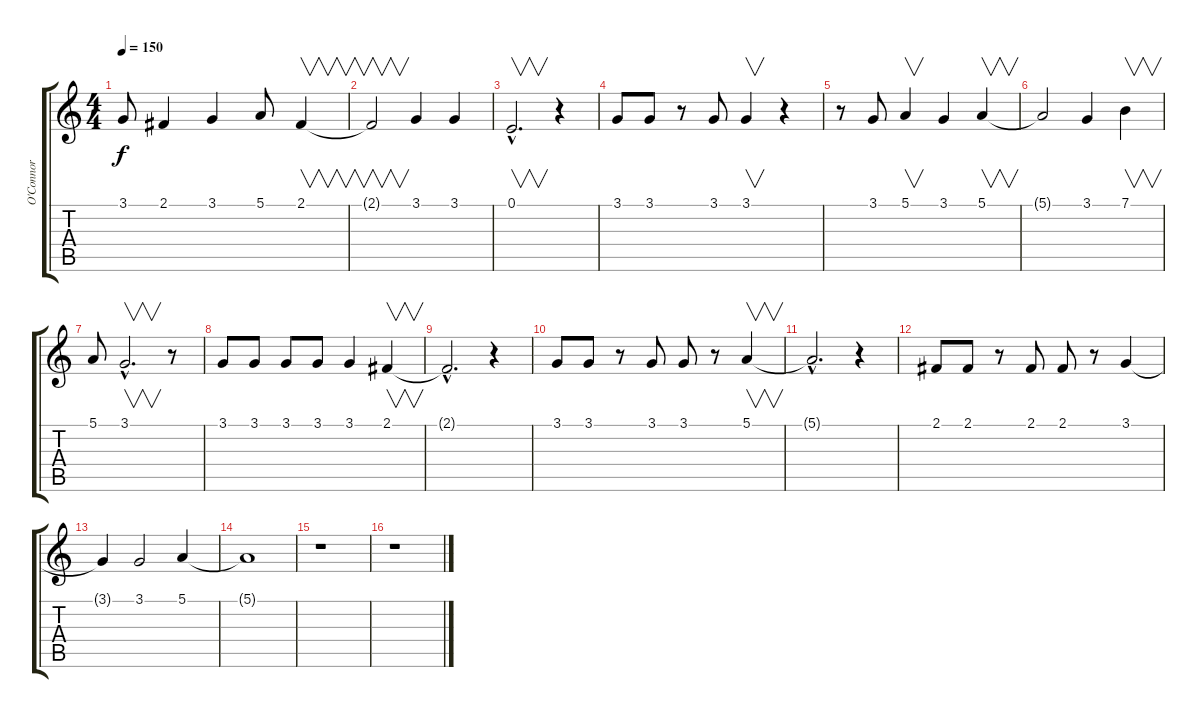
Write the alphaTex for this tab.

\track ("O'Connor" "O'Connor") {instrument cello}
\staff {score tabs}
\tuning (E4 B3 G3 D3 A2 E2) {hide}
\ts (4 4)
\tempo 150
\clef g2
\ks c
3.1{t}.8{dy f} 2.1.4 3.1.4 5.1.8 2.1.4{v} |
2.1{t}.2{v} 3.1.4 3.1.4 |
0.1{hac}.2{v d} r.4 |
3.1.8 3.1.8 r.8 3.1.8 3.1.4{v} r.4 |
r.8 3.1.8 5.1.4{v} 3.1.4 5.1.4{v} |
5.1{t}.2 3.1.4 7.1.4{v} |
5.1.8 3.1{hac}.2{v d} r.8 |
3.1.8 3.1.8 3.1.8 3.1.8 3.1.4 2.1.4{v} |
2.1{hac t}.2{d} r.4 |
3.1.8 3.1.8 r.8 3.1.8 3.1.8 r.8 5.1.4{v} |
5.1{hac t}.2{d} r.4 |
2.1.8 2.1.8 r.8 2.1.8 2.1.8 r.8 3.1.4 |
3.1{t}.4 3.1.2 5.1.4 |
5.1{t}.1 |
r.1 |
r.1
